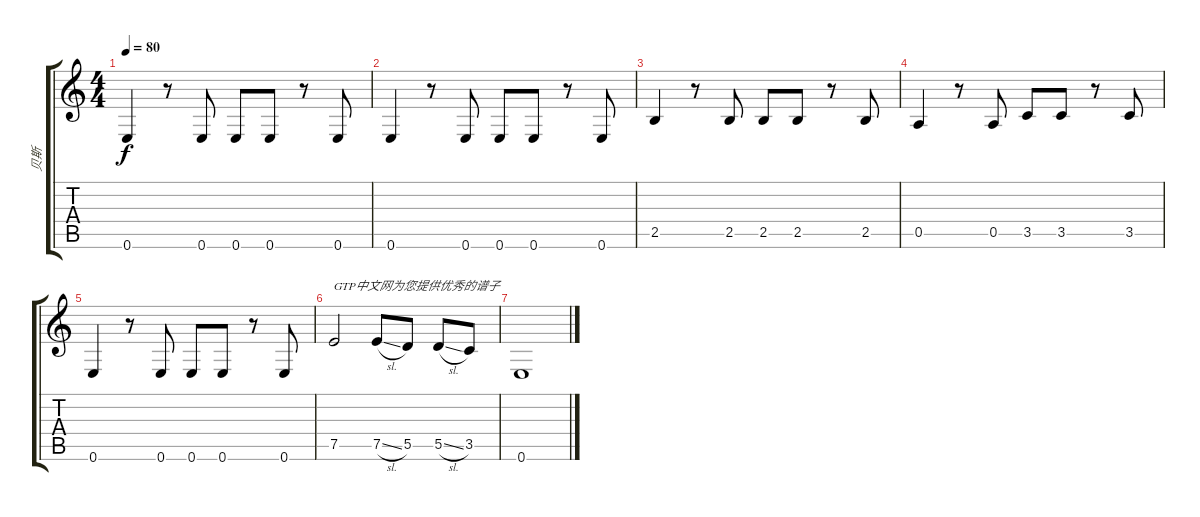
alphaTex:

\track ("贝斯" "贝斯") {instrument electricbassfinger}
\staff {score tabs}
\tuning (E4 B3 G3 D3 A2 E2) {hide}
\ts (4 4)
\tempo 80
\clef g2
\ks c
0.6.4{dy f} r.8 0.6.8 0.6.8 0.6.8 r.8 0.6.8 |
0.6.4 r.8 0.6.8 0.6.8 0.6.8 r.8 0.6.8 |
2.5.4 r.8 2.5.8 2.5.8 2.5.8 r.8 2.5.8 |
0.5.4 r.8 0.5.8 3.5.8 3.5.8 r.8 3.5.8 |
0.6.4 r.8 0.6.8 0.6.8 0.6.8 r.8 0.6.8 |
7.5.2{txt "GTP中文网为您提供优秀的谱子"} 7.5{sl}.8 5.5.8 5.5{sl}.8 3.5.8 |
0.6.1
